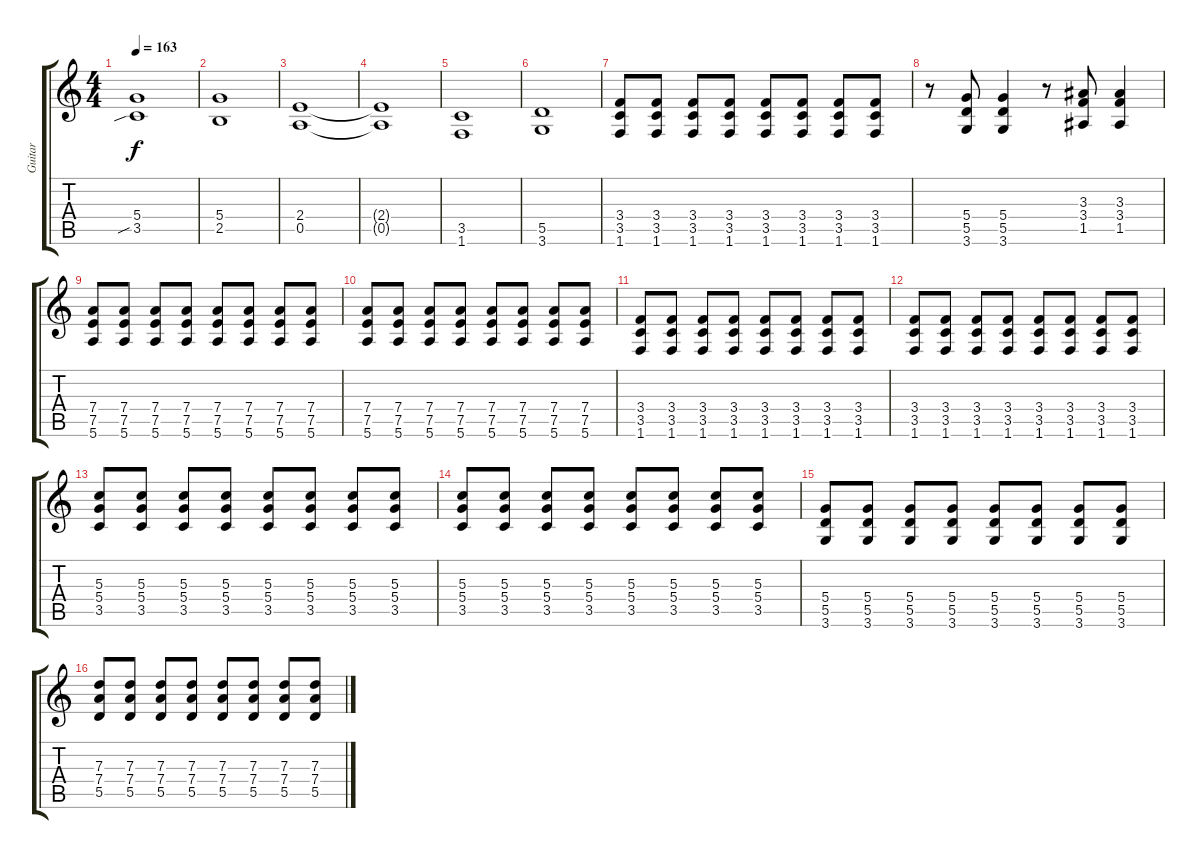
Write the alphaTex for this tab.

\track ("Guitar" "Guitar") {instrument overdrivenguitar}
\staff {score tabs}
\tuning (E4 B3 G3 D3 A2 E2) {hide}
\ts (4 4)
\tempo 163
\clef g2
\ks c
(5.4 3.5{sib}).1{dy f volume 13} |
(5.4 2.5).1 |
(2.4 0.5).1 |
(2.4{t} 0.5{t}).1 |
(3.5 1.6).1 |
(5.5 3.6).1 |
(3.4 3.5 1.6).8 (3.4 3.5 1.6).8 (3.4 3.5 1.6).8 (3.4 3.5 1.6).8 (3.4 3.5 1.6).8 (3.4 3.5 1.6).8 (3.4 3.5 1.6).8 (3.4 3.5 1.6).8 |
r.8 (5.4 5.5 3.6).8 (5.4 5.5 3.6).4 r.8 (3.3 3.4 1.5).8 (3.3 3.4 1.5).4 |
(7.4 7.5 5.6).8 (7.4 7.5 5.6).8 (7.4 7.5 5.6).8 (7.4 7.5 5.6).8 (7.4 7.5 5.6).8 (7.4 7.5 5.6).8 (7.4 7.5 5.6).8 (7.4 7.5 5.6).8 |
(7.4 7.5 5.6).8 (7.4 7.5 5.6).8 (7.4 7.5 5.6).8 (7.4 7.5 5.6).8 (7.4 7.5 5.6).8 (7.4 7.5 5.6).8 (7.4 7.5 5.6).8 (7.4 7.5 5.6).8 |
(3.4 3.5 1.6).8 (3.4 3.5 1.6).8 (3.4 3.5 1.6).8 (3.4 3.5 1.6).8 (3.4 3.5 1.6).8 (3.4 3.5 1.6).8 (3.4 3.5 1.6).8 (3.4 3.5 1.6).8 |
(3.4 3.5 1.6).8 (3.4 3.5 1.6).8 (3.4 3.5 1.6).8 (3.4 3.5 1.6).8 (3.4 3.5 1.6).8 (3.4 3.5 1.6).8 (3.4 3.5 1.6).8 (3.4 3.5 1.6).8 |
(5.3 5.4 3.5).8 (5.3 5.4 3.5).8 (5.3 5.4 3.5).8 (5.3 5.4 3.5).8 (5.3 5.4 3.5).8 (5.3 5.4 3.5).8 (5.3 5.4 3.5).8 (5.3 5.4 3.5).8 |
(5.3 5.4 3.5).8 (5.3 5.4 3.5).8 (5.3 5.4 3.5).8 (5.3 5.4 3.5).8 (5.3 5.4 3.5).8 (5.3 5.4 3.5).8 (5.3 5.4 3.5).8 (5.3 5.4 3.5).8 |
(5.4 5.5 3.6).8 (5.4 5.5 3.6).8 (5.4 5.5 3.6).8 (5.4 5.5 3.6).8 (5.4 5.5 3.6).8 (5.4 5.5 3.6).8 (5.4 5.5 3.6).8 (5.4 5.5 3.6).8 |
(7.3 7.4 5.5).8 (7.3 7.4 5.5).8 (7.3 7.4 5.5).8 (7.3 7.4 5.5).8 (7.3 7.4 5.5).8 (7.3 7.4 5.5).8 (7.3 7.4 5.5).8 (7.3 7.4 5.5).8
